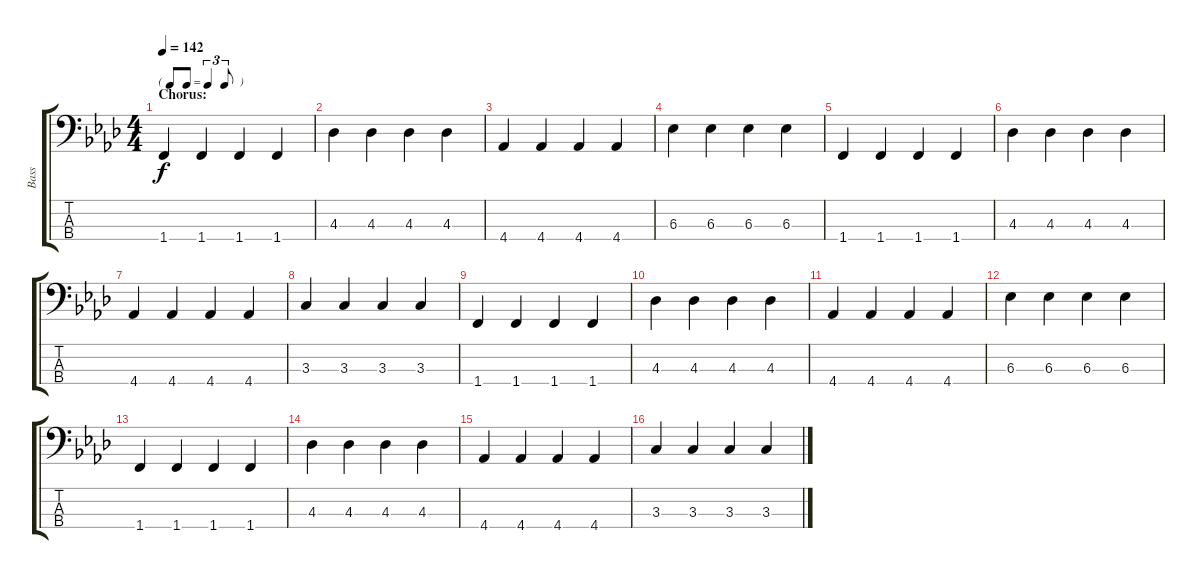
\track ("Bass" "Bass") {instrument electricbassfinger}
\staff {score tabs}
\tuning (G2 D2 A1 E1) {hide}
\ts (4 4)
\tf triplet8th
\section ("" "Chorus:")
\tempo 142
\clef f4
\ks ab
1.4.4{dy f} 1.4.4 1.4.4 1.4.4 |
4.3.4 4.3.4 4.3.4 4.3.4 |
4.4.4 4.4.4 4.4.4 4.4.4 |
6.3.4 6.3.4 6.3.4 6.3.4 |
1.4.4 1.4.4 1.4.4 1.4.4 |
4.3.4 4.3.4 4.3.4 4.3.4 |
4.4.4 4.4.4 4.4.4 4.4.4 |
3.3.4 3.3.4 3.3.4 3.3.4 |
1.4.4 1.4.4 1.4.4 1.4.4 |
4.3.4 4.3.4 4.3.4 4.3.4 |
4.4.4 4.4.4 4.4.4 4.4.4 |
6.3.4 6.3.4 6.3.4 6.3.4 |
1.4.4 1.4.4 1.4.4 1.4.4 |
4.3.4 4.3.4 4.3.4 4.3.4 |
4.4.4 4.4.4 4.4.4 4.4.4 |
3.3.4 3.3.4 3.3.4 3.3.4
